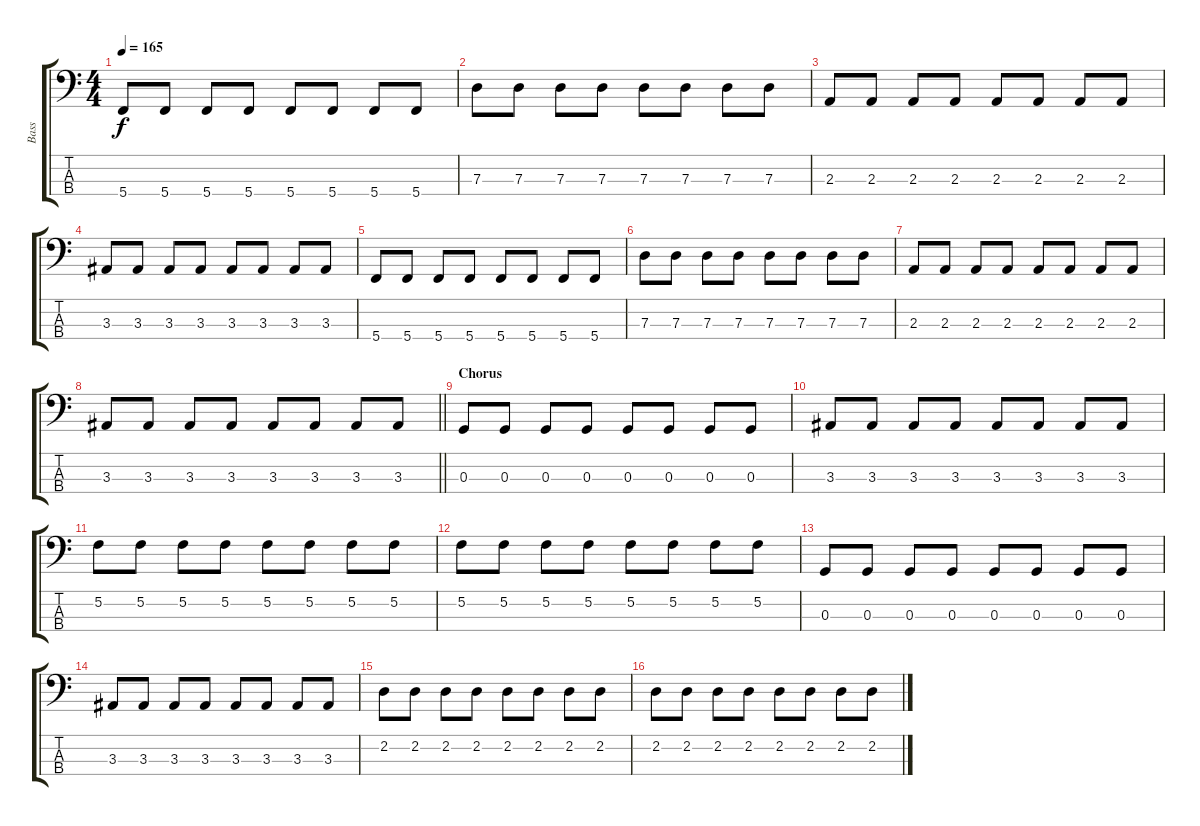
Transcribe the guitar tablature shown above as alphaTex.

\track ("Bass" "Bass") {instrument slapbass2}
\staff {score tabs}
\tuning (F2 C2 G1 C1) {hide}
\ts (4 4)
\tempo 165
\clef f4
\ks c
5.4.8{dy f} 5.4.8 5.4.8 5.4.8 5.4.8 5.4.8 5.4.8 5.4.8 |
7.3.8 7.3.8 7.3.8 7.3.8 7.3.8 7.3.8 7.3.8 7.3.8 |
2.3.8 2.3.8 2.3.8 2.3.8 2.3.8 2.3.8 2.3.8 2.3.8 |
3.3.8 3.3.8 3.3.8 3.3.8 3.3.8 3.3.8 3.3.8 3.3.8 |
5.4.8 5.4.8 5.4.8 5.4.8 5.4.8 5.4.8 5.4.8 5.4.8 |
7.3.8 7.3.8 7.3.8 7.3.8 7.3.8 7.3.8 7.3.8 7.3.8 |
2.3.8 2.3.8 2.3.8 2.3.8 2.3.8 2.3.8 2.3.8 2.3.8 |
\barLineRight lightlight
3.3.8 3.3.8 3.3.8 3.3.8 3.3.8 3.3.8 3.3.8 3.3.8 |
\section ("" "Chorus")
0.3.8 0.3.8 0.3.8 0.3.8 0.3.8 0.3.8 0.3.8 0.3.8 |
3.3.8 3.3.8 3.3.8 3.3.8 3.3.8 3.3.8 3.3.8 3.3.8 |
5.2.8 5.2.8 5.2.8 5.2.8 5.2.8 5.2.8 5.2.8 5.2.8 |
5.2.8 5.2.8 5.2.8 5.2.8 5.2.8 5.2.8 5.2.8 5.2.8 |
0.3.8 0.3.8 0.3.8 0.3.8 0.3.8 0.3.8 0.3.8 0.3.8 |
3.3.8 3.3.8 3.3.8 3.3.8 3.3.8 3.3.8 3.3.8 3.3.8 |
2.2.8 2.2.8 2.2.8 2.2.8 2.2.8 2.2.8 2.2.8 2.2.8 |
2.2.8 2.2.8 2.2.8 2.2.8 2.2.8 2.2.8 2.2.8 2.2.8
